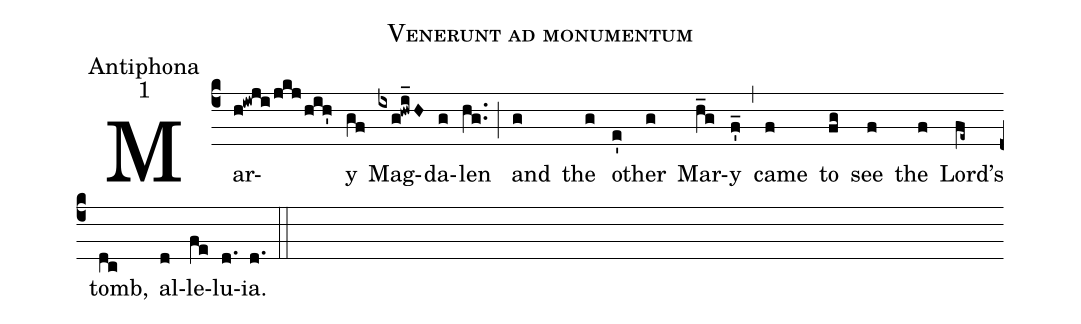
name: Venerunt ad monumentum;
office-part: Antiphona;
mode: 1;
%%
(c4)Mar(h!iwji/jkj/hih')y(gf) Mag(ixg!hwi_H)da(g)len(hg..) (;) and(g) the(g) oth(e')er(g) Mar(h_g)y(f_') (,) came(f) to(fg) see(f) the(f) Lord’s(fe~) tomb,(dc) al(d)le(fe)lu(d.)ia.(d.) (::)
